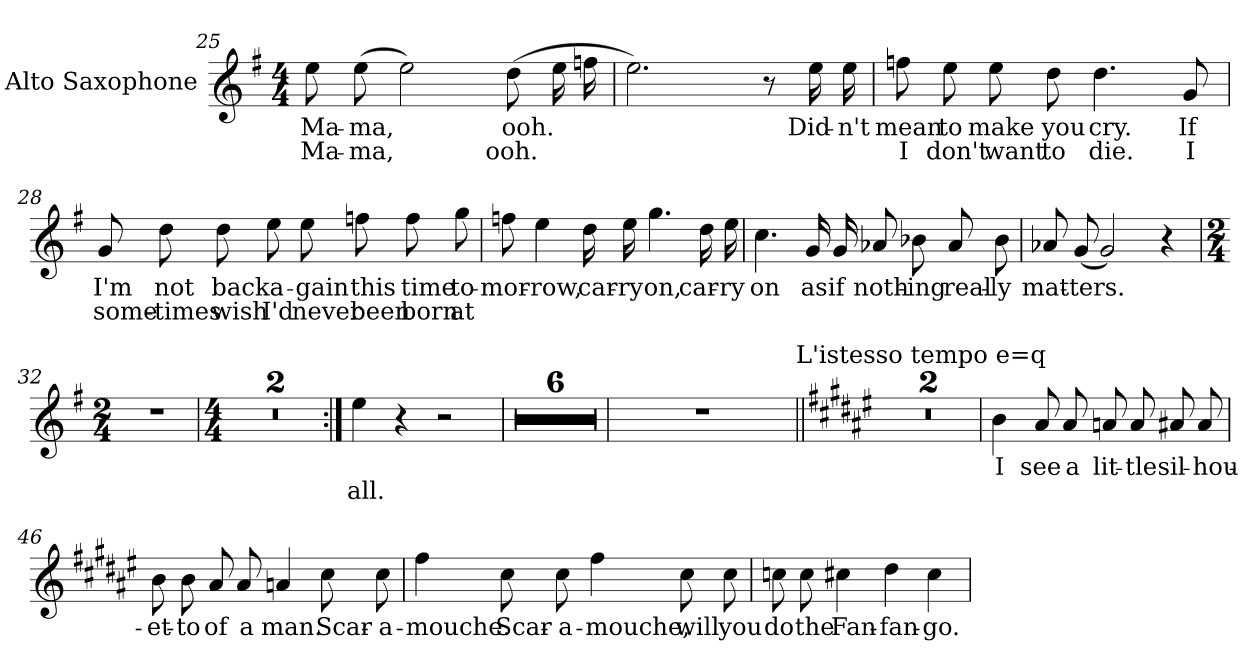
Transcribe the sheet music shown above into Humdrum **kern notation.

**kern	**text	**text
*part1	*part1	*part1
*staff1	*staff1	*staff1
*I"Alto Saxophone	*	*
*I'A. Sax.	*	*
*clefG2	*	*
*ITrd5c9	*	*
*k[b-e-]	*	*
*B-:	*	*
*M4/4	*	*
=25	=25	=25
8gL	-Ma-	-Ma-
(8g	-ma,	-ma,
2g)	.	.
(8f	-ooh.	-ooh.
16g	.	.
16a-	.	.
=26	=26	=26
2.g)	.	.
8r	.	.
16g	-Did-	.
16g	-n't	.
=27	=27	=27
8a-L	-mean	-I
8g	-to	-don't
8g	-make	-want
8f	-you	-to
4.f	-cry.	-die.
8B-	-If	-I
=28	=28	=28
8B-L	-I'm	-some-
8f	-not	-times
8f	-back	-wish
8g	-a-	-I'd
8gL	-gain	-never
8a-	-this	-been
8a-	-time	-born
8b-	-to-	-at
=29	=29	=29
8a-L	-mor-	.
4g	-row,	.
16f	-car-	.
16g	-ry	.
4.b-	-on,	.
16f	-car-	.
16g	-ry	.
=30	=30	=30
4.e-	-on	.
16B-	-as	.
16B-	-if	.
8c-L	-noth-	.
8d-	-ing	.
8c-	-real-	.
8d-	-ly	.
=31	=31	=31
8c-L	-mat-	.
(8B-	-ters.	.
2B-)	.	.
4r	.	.
=32	=32	=32
*M2/4	*	*
2r	.	.
=33	=33	=33
*M4/4	*	*
1r	.	.
=34	=34	=34
1r	.	.
=35:|!	=35:|!	=35:|!
4g	.	-all.
4r	.	.
2r	.	.
=36	=36	=36
1r	.	.
=37	=37	=37
1r	.	.
=38	=38	=38
1r	.	.
=39	=39	=39
1r	.	.
=40	=40	=40
1r	.	.
=41	=41	=41
1r	.	.
=42	=42	=42
*^	*	*
1r	2ryy	.	.
.	4ryy	.	.
.	8ryy	.	.
.	16ryy	.	.
.	32ryy	.	.
.	64ryy	.	.
.	128...ryy	.	.
!	!LO:TX:a:t=L'istesso tempo e=q	!	!
.	1024ryy	.	.
*v	*v	*	*
=43||	=43||	=43||
*k[f#c#g#]	*	*
*A:	*	*
1r	.	.
=44	=44	=44
1r	.	.
=45	=45	=45
4d	-I	.
8c#L	-see	.
8c#	-a	.
8cL	-lit-	.
8c	-tle	.
8c#	-sil-	.
8c#	-hou-	.
=46	=46	=46
8dL	-et-	.
8d	-to	.
8c#	-of	.
8c#	-a	.
4c	-man.	.
8eL	-Scar-	.
8e	-a-	.
=47	=47	=47
4a	-mouche.	.
8eL	-Scar-	.
8e	-a-	.
4a	-mouche,	.
8eL	-will	.
8e	-you	.
=48	=48	=48
8e-L	-do	.
8e-	-the	.
4e	-Fan-	.
4f#	-fan-	.
4e	-go.	.
=	=	=
*-	*-	*-
